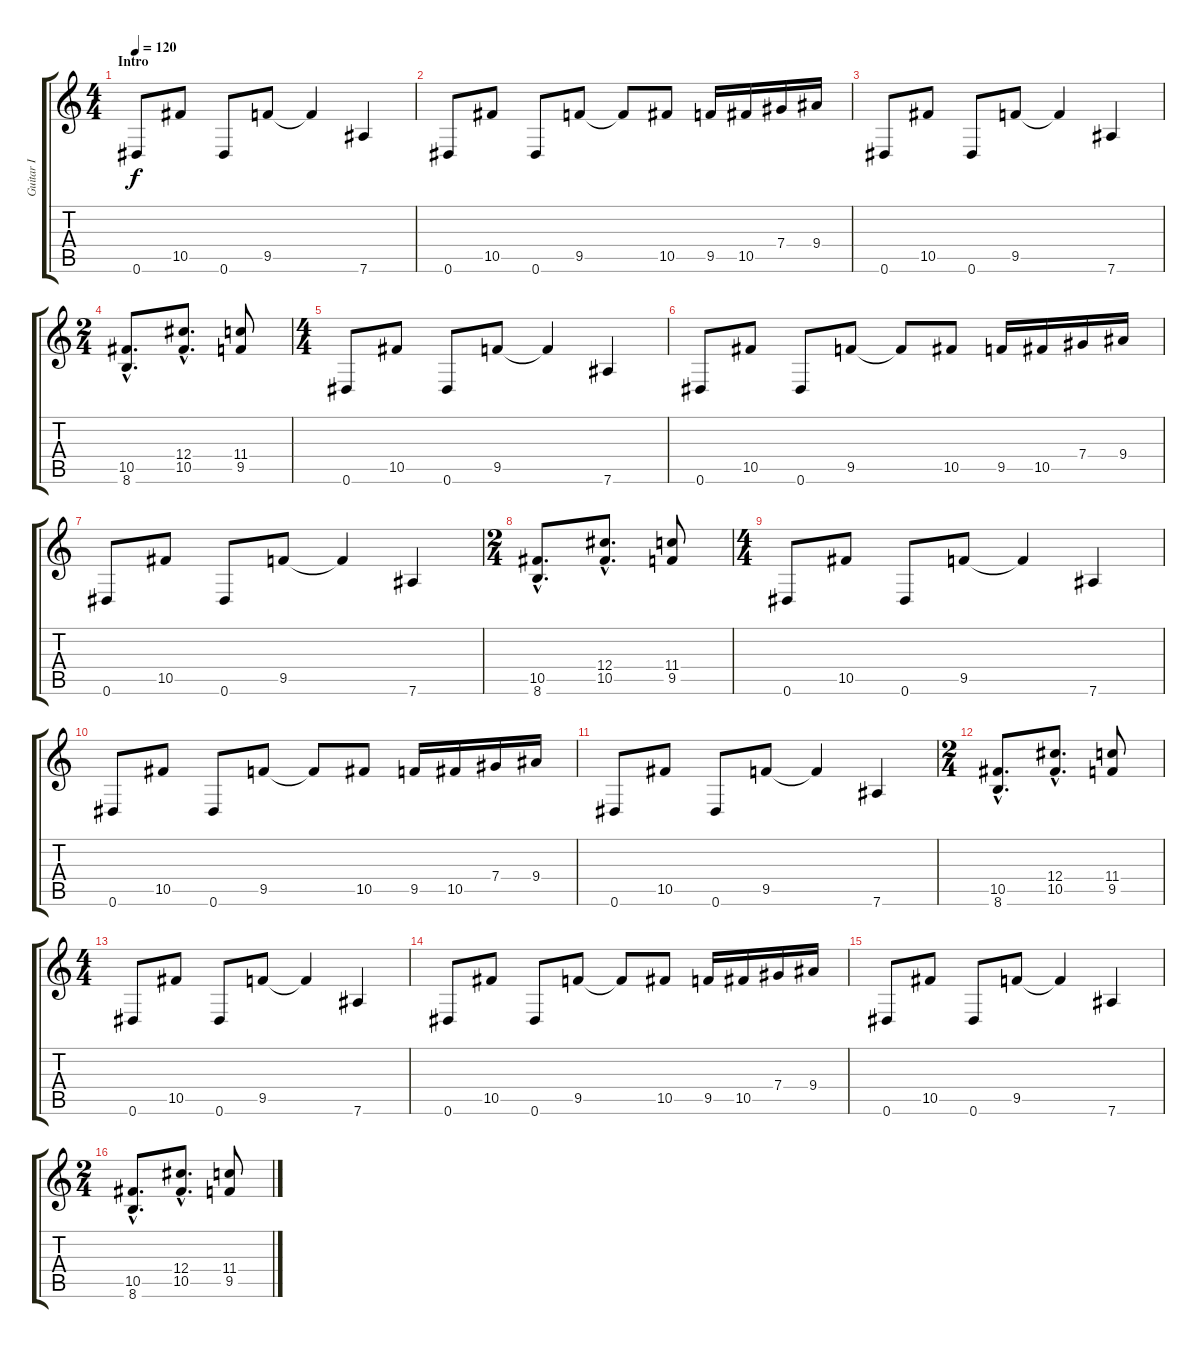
\track ("Guitar I" "Guitar I") {instrument distortionguitar}
\staff {score tabs}
\tuning (Eb4 Bb3 Gb3 Db3 Ab2 Eb2) {hide}
\ts (4 4)
\section ("" "Intro")
\tempo 120
\clef g2
\ks c
0.6.8{dy f instrument distortionguitar} 10.5.8 0.6.8 9.5.8 9.5{t}.4 7.6.4 |
0.6.8 10.5.8 0.6.8 9.5.8 9.5{t}.8 10.5.8 9.5.16 10.5.16 7.4.16 9.4.16 |
0.6.8 10.5.8 0.6.8 9.5.8 9.5{t}.4 7.6.4 |
\ts (2 4)
(10.5{hac} 8.6{hac}).8{d} (12.4{hac} 10.5{hac}).8{d} (11.4 9.5).8 |
\ts (4 4)
0.6.8 10.5.8 0.6.8 9.5.8 9.5{t}.4 7.6.4 |
0.6.8 10.5.8 0.6.8 9.5.8 9.5{t}.8 10.5.8 9.5.16 10.5.16 7.4.16 9.4.16 |
0.6.8 10.5.8 0.6.8 9.5.8 9.5{t}.4 7.6.4 |
\ts (2 4)
(10.5{hac} 8.6{hac}).8{d} (12.4{hac} 10.5{hac}).8{d} (11.4 9.5).8 |
\ts (4 4)
0.6.8 10.5.8 0.6.8 9.5.8 9.5{t}.4 7.6.4 |
0.6.8 10.5.8 0.6.8 9.5.8 9.5{t}.8 10.5.8 9.5.16 10.5.16 7.4.16 9.4.16 |
0.6.8 10.5.8 0.6.8 9.5.8 9.5{t}.4 7.6.4 |
\ts (2 4)
(10.5{hac} 8.6{hac}).8{d} (12.4{hac} 10.5{hac}).8{d} (11.4 9.5).8 |
\ts (4 4)
0.6.8 10.5.8 0.6.8 9.5.8 9.5{t}.4 7.6.4 |
0.6.8 10.5.8 0.6.8 9.5.8 9.5{t}.8 10.5.8 9.5.16 10.5.16 7.4.16 9.4.16 |
0.6.8 10.5.8 0.6.8 9.5.8 9.5{t}.4 7.6.4 |
\ts (2 4)
(10.5{hac} 8.6{hac}).8{d} (12.4{hac} 10.5{hac}).8{d} (11.4 9.5).8
